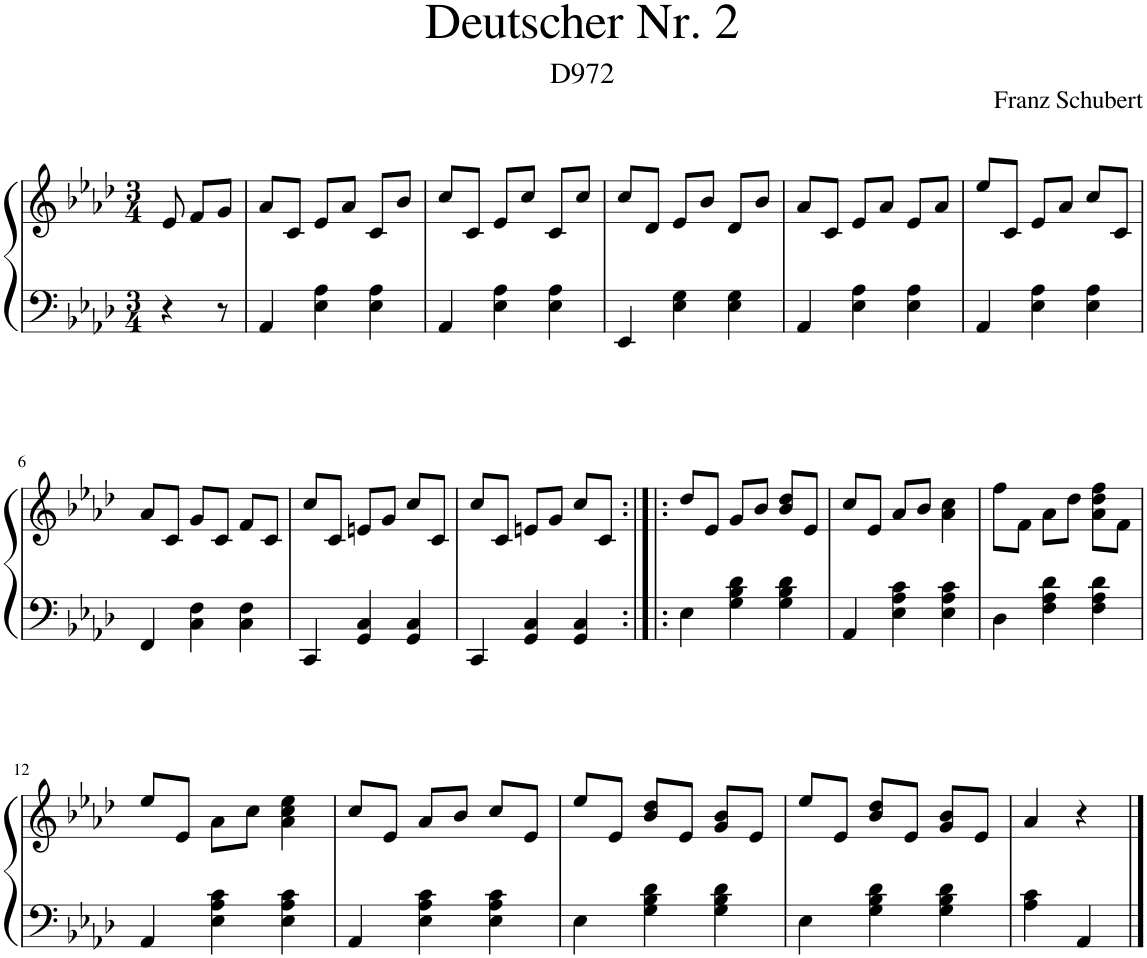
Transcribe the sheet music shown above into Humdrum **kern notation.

**kern	**kern
*part1	*part1
*staff2	*staff1
*I"Piano	*
*I'Pno.	*
*clefF4	*clefG2
*k[b-e-a-d-]	*k[b-e-a-d-]
*M3/4	*M3/4
=	=
4r	8e-/
.	8f/L
8r	8g/J
=1	=1
4AA-/	8a-/L
.	8c/J
4E-\ 4A-\	8e-/L
.	8a-/J
4E-\ 4A-\	8c/L
.	8b-/J
=2	=2
4AA-/	8cc/L
.	8c/J
4E-\ 4A-\	8e-/L
.	8cc/J
4E-\ 4A-\	8c/L
.	8cc/J
=3	=3
4EE-/	8cc/L
.	8d-/J
4E-\ 4G\	8e-/L
.	8b-/J
4E-\ 4G\	8d-/L
.	8b-/J
=4	=4
4AA-/	8a-/L
.	8c/J
4E-\ 4A-\	8e-/L
.	8a-/J
4E-\ 4A-\	8e-/L
.	8a-/J
=5	=5
4AA-/	8ee-/L
.	8c/J
4E-\ 4A-\	8e-/L
.	8a-/J
4E-\ 4A-\	8cc/L
.	8c/J
!!LO:LB:g=z
=6	=6
4FF/	8a-/L
.	8c/J
4C\ 4F\	8g/L
.	8c/J
4C\ 4F\	8f/L
.	8c/J
=7	=7
4CC/	8cc/L
.	8c/J
4GG/ 4C/	8en/L
.	8g/J
4GG/ 4C/	8cc/L
.	8c/J
=8	=8
4CC/	8cc/L
.	8c/J
4GG/ 4C/	8en/L
.	8g/J
4GG/ 4C/	8cc/L
.	8c/J
=9:|!|:	=9:|!|:
4E-\	8dd-/L
.	8e-/J
4G\ 4B-\ 4d-\	8g/L
.	8b-/J
4G\ 4B-\ 4d-\	8b-/ 8dd-/L
.	8e-/J
=10	=10
4AA-/	8cc/L
.	8e-/J
4E-\ 4A-\ 4c\	8a-/L
.	8b-/J
4E-\ 4A-\ 4c\	4a-\ 4cc\
=11	=11
4D-\	8ff\L
.	8f\J
4F\ 4A-\ 4d-\	8a-\L
.	8dd-\J
4F\ 4A-\ 4d-\	8a-\ 8dd-\ 8ff\L
.	8f\J
!!LO:LB:g=z
=12	=12
4AA-/	8ee-/L
.	8e-/J
4E-\ 4A-\ 4c\	8a-\L
.	8cc\J
4E-\ 4A-\ 4c\	4a-\ 4cc\ 4ee-\
=13	=13
4AA-/	8cc/L
.	8e-/J
4E-\ 4A-\ 4c\	8a-/L
.	8b-/J
4E-\ 4A-\ 4c\	8cc/L
.	8e-/J
=14	=14
4E-\	8ee-/L
.	8e-/J
4G\ 4B-\ 4d-\	8b-/ 8dd-/L
.	8e-/J
4G\ 4B-\ 4d-\	8g/ 8b-/L
.	8e-/J
=15	=15
4E-\	8ee-/L
.	8e-/J
4G\ 4B-\ 4d-\	8b-/ 8dd-/L
.	8e-/J
4G\ 4B-\ 4d-\	8g/ 8b-/L
.	8e-/J
=16	=16
4A-\ 4c\	4a-/
4AA-/	4r
==	==
*-	*-
